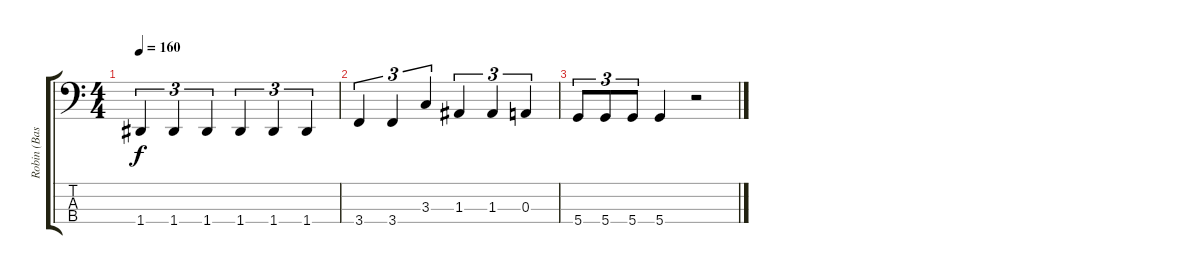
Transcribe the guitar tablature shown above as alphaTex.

\track ("Robin (Bass)" "Robin (Bas") {instrument electricbassfinger}
\staff {score tabs}
\tuning (G2 D2 A1 D1) {hide}
\ts (4 4)
\tempo 160
\clef f4
\ks c
1.4.4{tu (3 2) dy f} 1.4.4{tu (3 2)} 1.4.4{tu (3 2)} 1.4.4{tu (3 2)} 1.4.4{tu (3 2)} 1.4.4{tu (3 2)} |
3.4.4{tu (3 2)} 3.4.4{tu (3 2)} 3.3.4{tu (3 2)} 1.3.4{tu (3 2)} 1.3.4{tu (3 2)} 0.3.4{tu (3 2)} |
5.4.8{tu (3 2)} 5.4.8{tu (3 2)} 5.4.8{tu (3 2)} 5.4.4 r.2
